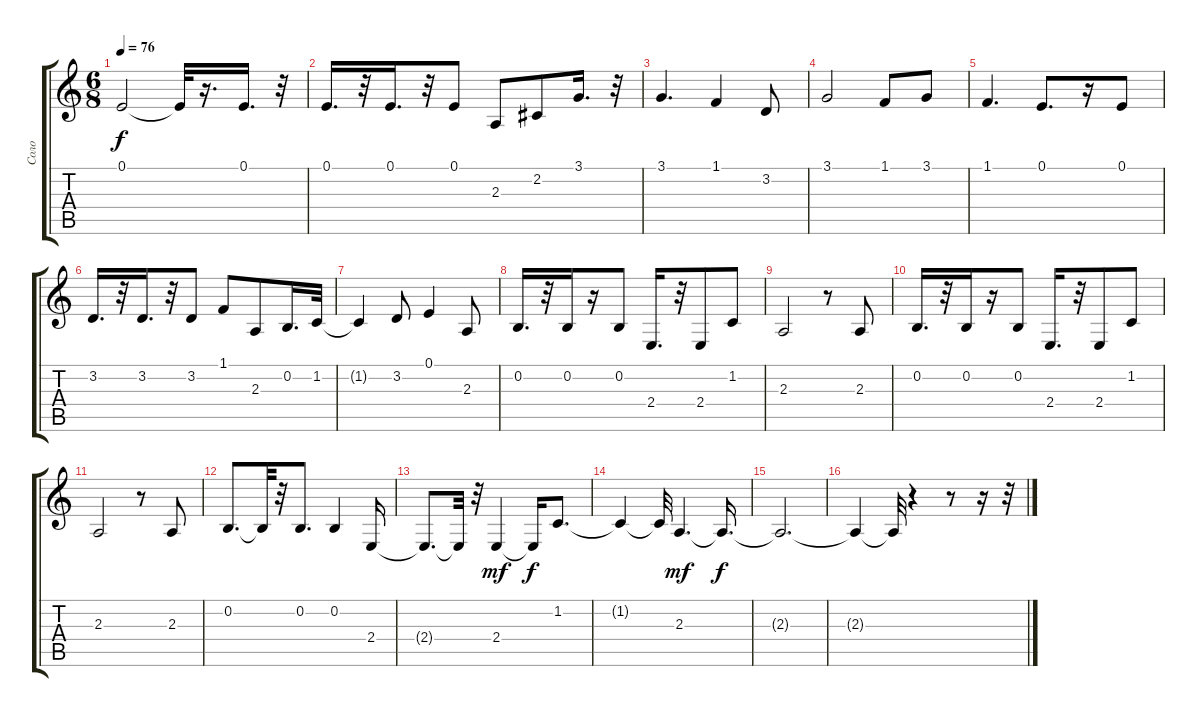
\track ("Соло" "Соло") {instrument flute}
\staff {score tabs}
\tuning (E4 B3 G3 D3 A2 E2) {hide}
\ts (6 8)
\tempo 76
\clef g2
\ks c
0.1.2{dy f} 0.1{t}.32 r.16{d} 0.1.16{d} r.32 |
0.1.16{d} r.32 0.1.16{d} r.32 0.1.8 2.3.8 2.2.8 3.1.16{d} r.32 |
3.1.4{d} 1.1.4 3.2.8 |
3.1.2 1.1.8 3.1.8 |
1.1.4{d} 0.1.8{d} r.16 0.1.8 |
3.2.16{d} r.32 3.2.16{d} r.32 3.2.8 1.1.8 2.3.8 0.2.16{d} 1.2.32 |
1.2{t}.4 3.2.8 0.1.4 2.3.8 |
0.2.16{d} r.32 0.2.16 r.16 0.2.8 2.4.16{d} r.32 2.4.8 1.2.8 |
2.3.2 r.8 2.3.8 |
0.2.16{d} r.32 0.2.16 r.16 0.2.8 2.4.16{d} r.32 2.4.8 1.2.8 |
2.3.2 r.8 2.3.8 |
0.2.8{d} 0.2{t}.32 r.32 0.2.8{d} 0.2.4 2.4.16 |
2.4{t}.8{d} 2.4{t}.32 r.32 2.4.4{dy mf} 2.4{t}.16{dy f} 1.2.8{d} |
1.2{t}.4 1.2{t}.32 2.3.4{d dy mf} 2.3{t}.16{d dy f} |
2.3{t}.2{d} |
2.3{t}.4 2.3{t}.32 r.4 r.8 r.16 r.32
